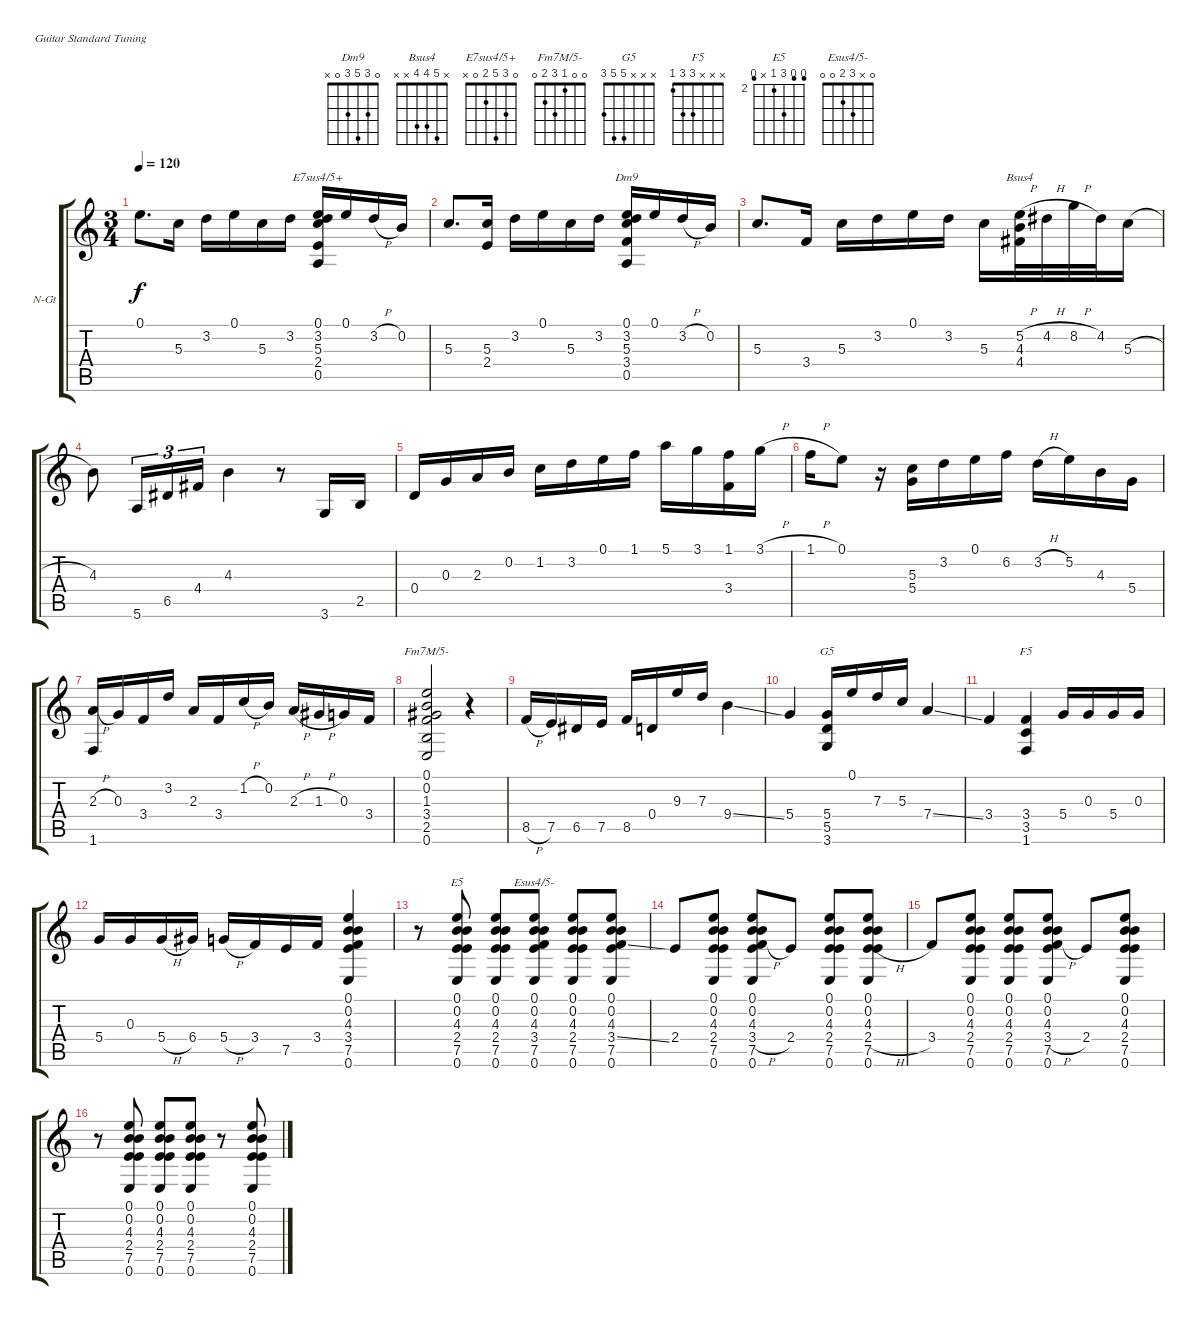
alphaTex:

\bracketExtendMode groupsimilarinstruments
\firstSystemTrackNameOrientation horizontal
\otherSystemsTrackNameOrientation horizontal
\track ("Guitarra Flamenca" "N-Gt") {instrument acousticguitarnylon}
\staff {score tabs}
\tuning (E4 B3 G3 D3 A2 E2)
\chord ("Dm9" 0 3 5 3 0 x)
\chord ("Bsus4" x 5 4 4 x x)
\chord ("E7sus4/5+" 0 3 5 2 0 x)
\chord ("Fm7M/5-" 0 0 1 3 2 0)
\chord ("G5" x x x 5 5 3)
\chord ("F5" x x x 3 3 1)
\chord ("E5" 1 1 4 2 x 1) {firstfret 2}
\chord ("Esus4/5-" 0 x 3 2 0 0)
\ts (3 4)
\tempo 120
\clef g2
\ks c
0.1.8{d dy f} 5.3.16 3.2.16 0.1.16 5.3.16 3.2.16 (0.1 3.2 5.3 2.4 0.5).16{ch "E7sus4/5+"} 0.1.16 3.2{h}.16 0.2.16 |
5.3.8{d} (5.3 2.4).16 3.2.16 0.1.16 5.3.16 3.2.16 (0.1 3.2 5.3 3.4 0.5).16{ch "Dm9"} 0.1.16 3.2{h}.16 0.2.16 |
5.3.8{d} 3.4.16 5.3.16 3.2.16 0.1.16 3.2.16 5.3.16 (5.2{h} 4.3 4.4).32{ch "Bsus4"} 4.2{h}.32 8.2{h}.32 4.2.32 5.3{h}.16 |
4.3.8 5.6.16{tu (3 2)} 6.5.16{tu (3 2)} 4.4.16{tu (3 2)} 4.3.4 r.8 3.6.16 2.5.16 |
0.4.16 0.3.16 2.3.16 0.2.16 1.2.16 3.2.16 0.1.16 1.1.16 5.1.16 3.1.16 (1.1 3.4).16 3.1{h}.16 |
1.1{h}.16 0.1.8 r.16 (5.3 5.4).16 3.2.16 0.1.16 6.2.16 3.2{h}.16 5.2.16 4.3.16 5.4.16 |
(2.3{h} 1.6).16 0.3.16 3.4.16 3.2.16 2.3.16 3.4.16 1.2{h}.16 0.2.16 2.3{h}.16 1.3{h}.16 0.3.16 3.4.16 |
(0.1 0.2 1.3 3.4 2.5 0.6).2{ch "Fm7M/5-"} r.4 |
8.5{h}.16 7.5.16 6.5.16 7.5.16 8.5.16 0.4.16 9.3.16 7.3.16 9.4{ss}.4 |
5.4.4 (5.4 5.5 3.6).16{ch "G5"} 0.1.16 7.3.16 5.3.16 7.4{ss}.4 |
3.4.4 (3.4 3.5 1.6).4{ch "F5"} 5.4.16 0.3.16 5.4.16 0.3.16 |
5.4.16 0.3.16 5.4{h}.16 6.4.16 5.4{h}.16 3.4.16 7.5.16 3.4.16 (0.1 0.2 4.3 3.4 7.5 0.6).4 |
r.8 (0.1 0.2 4.3 2.4 7.5 0.6).8{ch "E5"} (0.1 0.2 4.3 2.4 7.5 0.6).8 (0.1 0.2 4.3 3.4 7.5 0.6).8{ch "Esus4/5-"} (0.1 0.2 4.3 2.4 7.5 0.6).8 (0.1 0.2 4.3 3.4{ss} 7.5 0.6).8 |
2.4.8 (0.1 0.2 4.3 2.4 7.5 0.6).8 (0.1 0.2 4.3 3.4{h} 7.5 0.6).8 2.4.8 (0.1 0.2 4.3 2.4 7.5 0.6).8 (0.1 0.2 4.3 2.4{h} 7.5 0.6).8 |
3.4.8 (0.1 0.2 4.3 2.4 7.5 0.6).8 (0.1 0.2 4.3 2.4 7.5 0.6).8 (0.1 0.2 4.3 3.4{h} 7.5 0.6).8 2.4.8 (0.1 0.2 4.3 2.4 7.5 0.6).8 |
r.8 (0.1 0.2 4.3 2.4 7.5 0.6).8 (0.1 0.2 4.3 2.4 7.5 0.6).8 (0.1 0.2 4.3 2.4 7.5 0.6).8 r.8 (0.1 0.2 4.3 2.4 7.5 0.6).8
